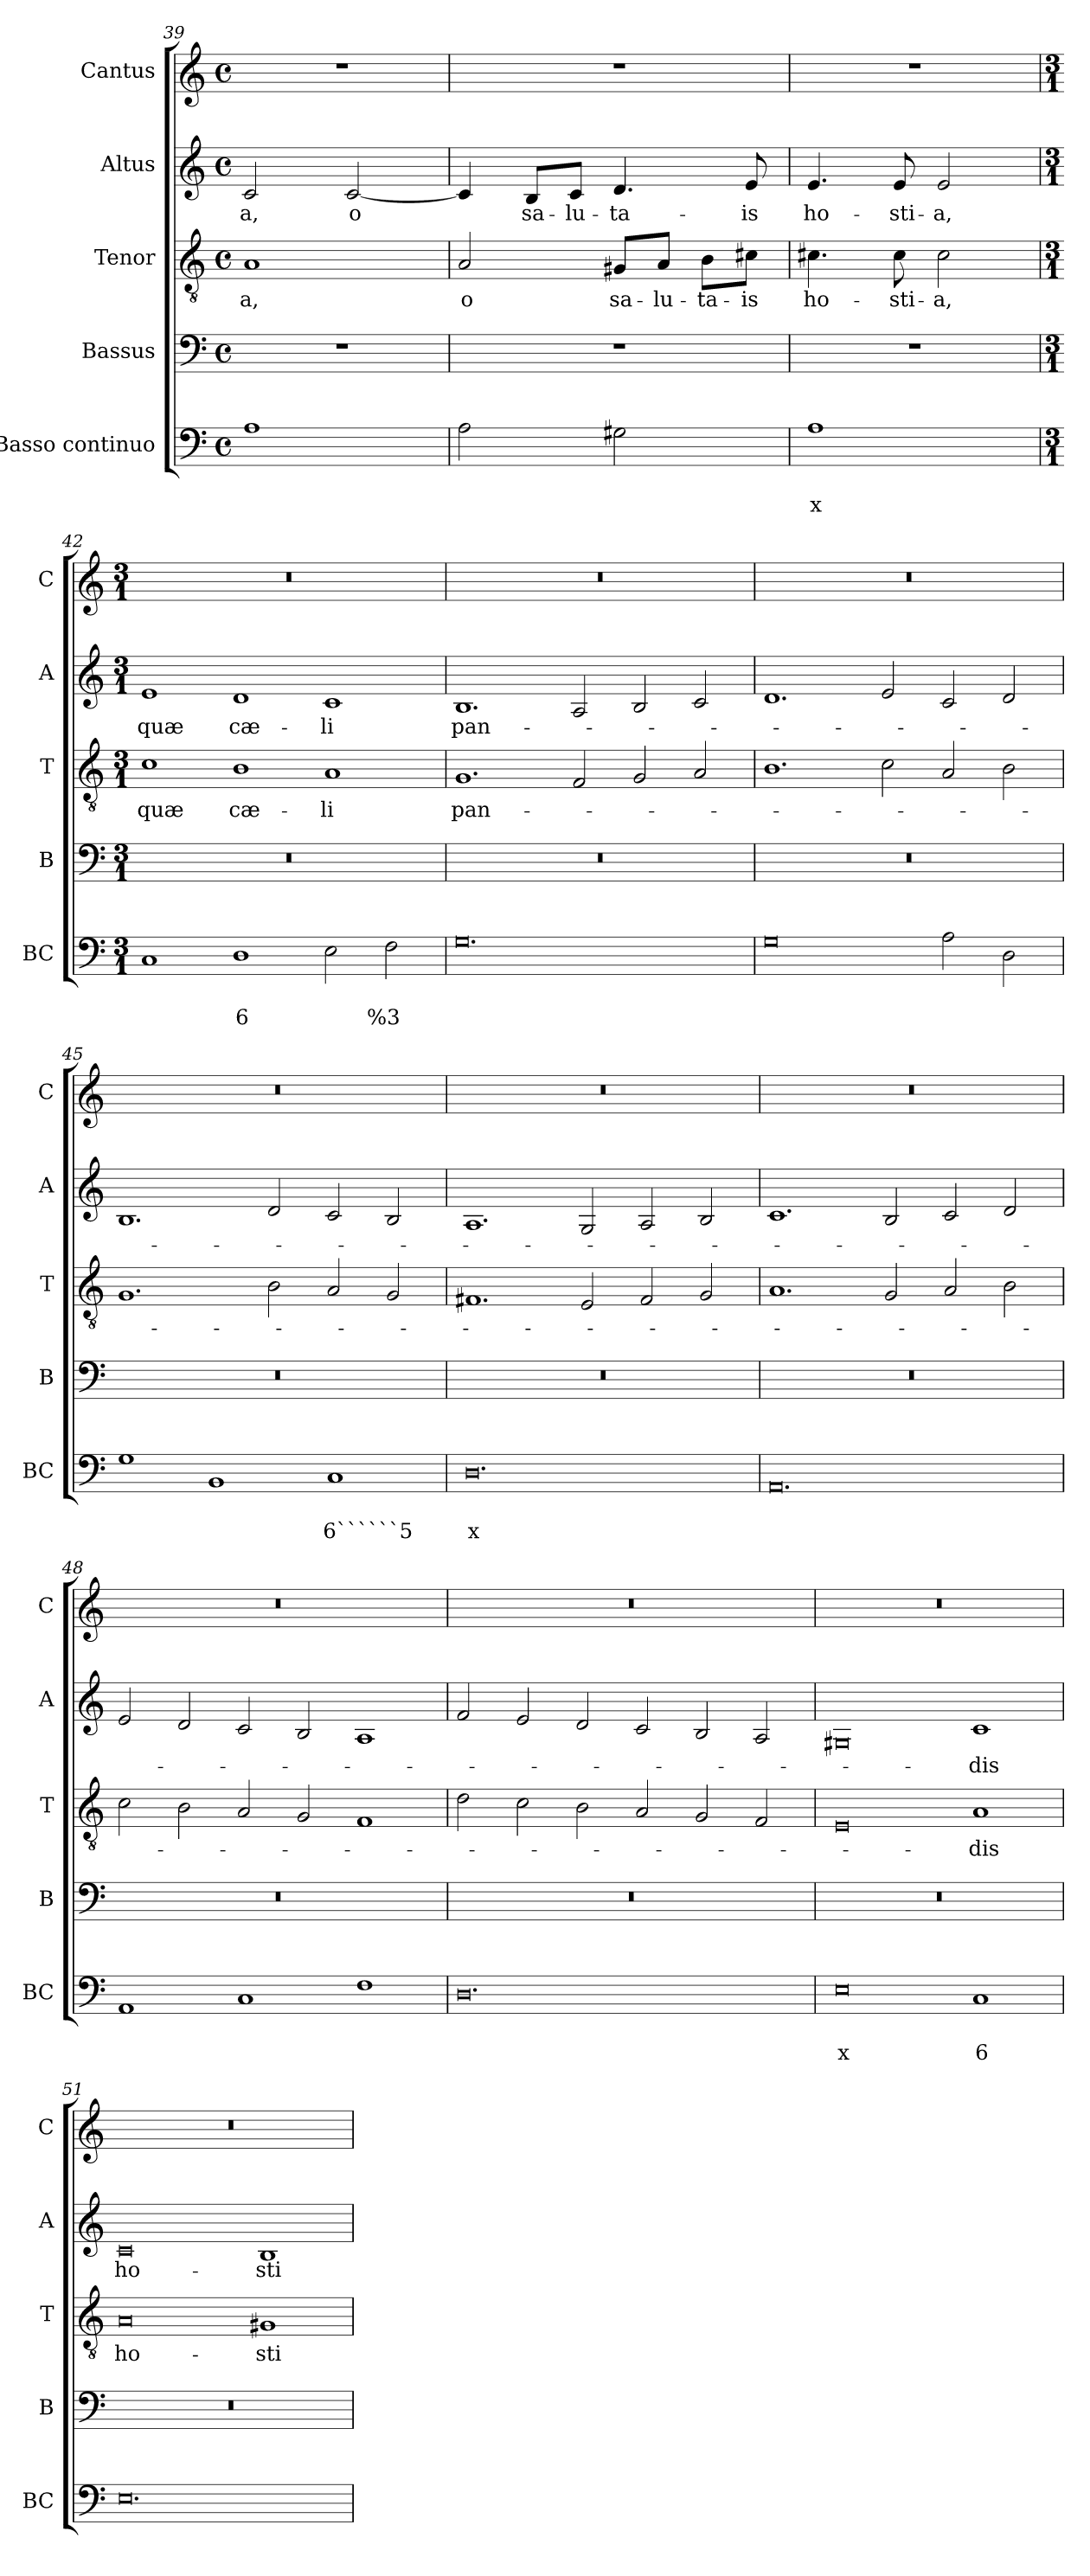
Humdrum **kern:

**kern	**text	**text	**kern	**kern	**text	**kern	**text	**kern
*part5	*part5	*part5	*part4	*part3	*part3	*part2	*part2	*part1
*staff5	*staff5	*staff5	*staff4	*staff3	*staff3	*staff2	*staff2	*staff1
*I"Basso continuo	*	*	*I"Bassus	*I"Tenor	*	*I"Altus	*	*I"Cantus
*I'BC	*	*	*I'B	*I'T	*	*I'A	*	*I'C
*clefF4	*	*	*clefF4	*clefGv2	*	*clefG2	*	*clefG2
*k[]	*	*	*k[]	*k[]	*	*k[]	*	*k[]
*C:	*	*	*C:	*C:	*	*C:	*	*C:
*M4/4	*	*	*M4/4	*M4/4	*	*M4/4	*	*M4/4
*met(c)	*	*	*met(c)	*met(c)	*	*met(c)	*	*met(c)
=39	=39	=39	=39	=39	=39	=39	=39	=39
!	!	!	!	!	!LO:LY:b	!	!LO:LY:b	!
1A	.	.	1r	1A	-a,	2c/	-a,	1r
!	!	!	!	!	!	!	!LO:LY:b	!
.	.	.	.	.	.	[2c/	o	.
=40	=40	=40	=40	=40	=40	=40	=40	=40
!	!	!	!	!	!LO:LY:b	!	!	!
2A\	.	.	1r	2A/	o	4c/]	.	1r
!	!	!	!	!	!	!	!LO:LY:b	!
.	.	.	.	.	.	8B/L	sa-	.
!	!	!	!	!	!	!	!LO:LY:b	!
.	.	.	.	.	.	8c/J	-lu-	.
!	!	!	!	!	!LO:LY:b	!	!LO:LY:b	!
2G#X\	.	.	.	8G#X/L	sa-	4.d/	-ta-	.
!	!	!	!	!	!LO:LY:b	!	!	!
.	.	.	.	8A/J	-lu-	.	.	.
!	!	!	!	!	!LO:LY:b	!	!	!
.	.	.	.	8B\L	-ta-	.	.	.
!	!	!	!	!	!LO:LY:b	!	!LO:LY:b	!
.	.	.	.	8c#X\J	-is	8e/	-is	.
=41	=41	=41	=41	=41	=41	=41	=41	=41
!	!	!LO:LY:b	!	!	!LO:LY:b	!	!LO:LY:b	!
1A	.	x	1r	4.c#X\	ho-	4.e/	ho-	1r
!	!	!	!	!	!LO:LY:b	!	!LO:LY:b	!
.	.	.	.	8c#\	-sti-	8e/	-sti-	.
!	!	!	!	!	!LO:LY:b	!	!LO:LY:b	!
.	.	.	.	2c#\	-a,	2e/	-a,	.
!!LO:LB:g=z
=42	=42	=42	=42	=42	=42	=42	=42	=42
*M3/1	*	*	*M3/1	*M3/1	*	*M3/1	*	*M3/1
!	!	!	!	!	!LO:LY:b	!	!LO:LY:b	!
1C	.	.	0.r	1c	quæ	1e	quæ	0.r
!	!	!LO:LY:b	!	!	!LO:LY:b	!	!LO:LY:b	!
1D	.	6	.	1B	cæ-	1d	cæ-	.
!	!	!	!	!	!LO:LY:b	!	!LO:LY:b	!
2E\	.	.	.	1A	-li	1c	-li	.
!	!	!LO:LY:b	!	!	!	!	!	!
2F\	.	%3	.	.	.	.	.	.
=43	=43	=43	=43	=43	=43	=43	=43	=43
!	!	!	!	!	!LO:LY:b	!	!LO:LY:b	!
0.G	.	.	0.r	1.G	pan-	1.B	pan-	0.r
.	.	.	.	2F/	.	2A/	.	.
.	.	.	.	2G/	.	2B/	.	.
.	.	.	.	2A/	.	2c/	.	.
=44	=44	=44	=44	=44	=44	=44	=44	=44
0G	.	.	0.r	1.B	.	1.d	.	0.r
.	.	.	.	2c\	.	2e/	.	.
2A\	.	.	.	2A/	.	2c/	.	.
2D\	.	.	.	2B\	.	2d/	.	.
=45	=45	=45	=45	=45	=45	=45	=45	=45
1G	.	.	0.r	1.G	.	1.B	.	0.r
1BB	.	.	.	.	.	.	.	.
.	.	.	.	2B\	.	2d/	.	.
!	!	!LO:LY:b	!	!	!	!	!	!
1C	.	6``````5	.	2A/	.	2c/	.	.
.	.	.	.	2G/	.	2B/	.	.
!!LO:LB:g=z
=46	=46	=46	=46	=46	=46	=46	=46	=46
!	!	!LO:LY:b	!	!	!	!	!	!
0.D	.	x	0.r	1.F#X	.	1.A	.	0.r
.	.	.	.	2E/	.	2G/	.	.
.	.	.	.	2F#/	.	2A/	.	.
.	.	.	.	2G/	.	2B/	.	.
=47	=47	=47	=47	=47	=47	=47	=47	=47
0.AA	.	.	0.r	1.A	.	1.c	.	0.r
.	.	.	.	2G/	.	2B/	.	.
.	.	.	.	2A/	.	2c/	.	.
.	.	.	.	2B\	.	2d/	.	.
=48	=48	=48	=48	=48	=48	=48	=48	=48
1AA	.	.	0.r	2c\	.	2e/	.	0.r
.	.	.	.	2B\	.	2d/	.	.
1C	.	.	.	2A/	.	2c/	.	.
.	.	.	.	2G/	.	2B/	.	.
1F	.	.	.	1F	.	1A	.	.
=49	=49	=49	=49	=49	=49	=49	=49	=49
0.D	.	.	0.r	2d\	.	2f/	.	0.r
.	.	.	.	2c\	.	2e/	.	.
.	.	.	.	2B\	.	2d/	.	.
.	.	.	.	2A/	.	2c/	.	.
.	.	.	.	2G/	.	2B/	.	.
.	.	.	.	2F/	.	2A/	.	.
=50	=50	=50	=50	=50	=50	=50	=50	=50
!	!	!LO:LY:b	!	!	!	!	!	!
0E	.	x	0.r	0E	.	0G#X	.	0.r
!	!	!LO:LY:b	!	!	!LO:LY:b	!	!LO:LY:b	!
1C	.	6	.	1A	-dis	1c	-dis	.
=51	=51	=51	=51	=51	=51	=51	=51	=51
!	!	!	!	!	!LO:LY:b	!	!LO:LY:b	!
0.E	.	.	0.r	0A	ho-	0c	ho-	0.r
!	!	!	!	!	!LO:LY:b	!	!LO:LY:b	!
.	.	.	.	1G#X	-sti-	1B	-sti-	.
=	=	=	=	=	=	=	=	=
*-	*-	*-	*-	*-	*-	*-	*-	*-
